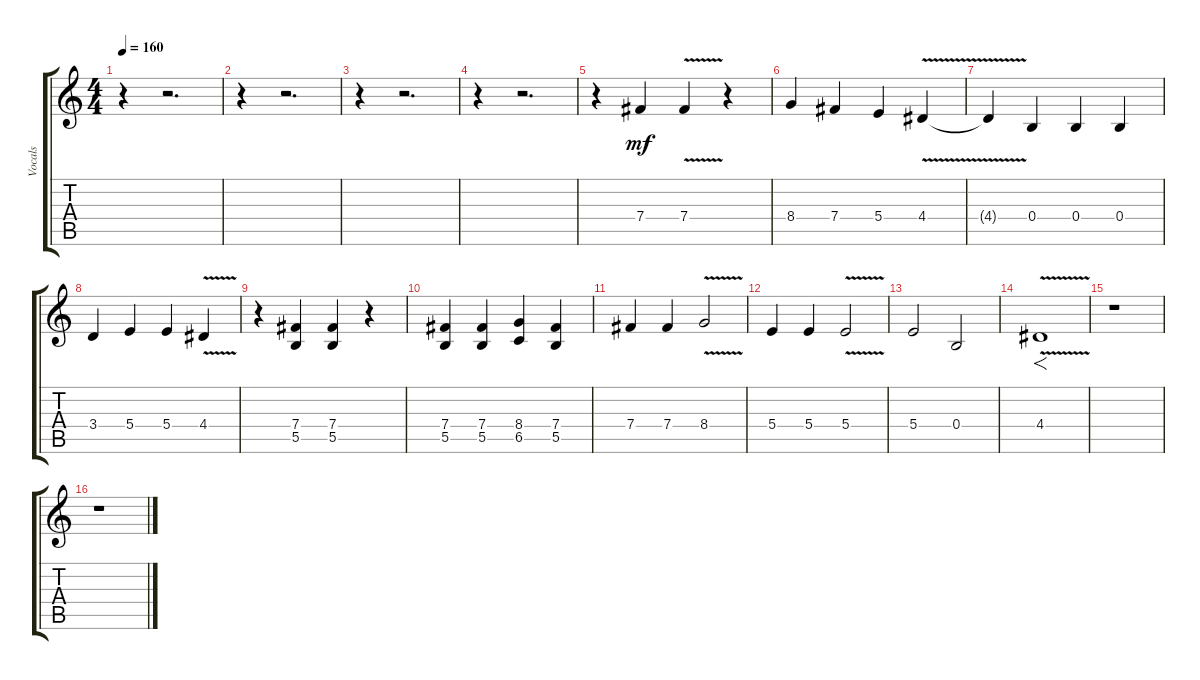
\track ("Vocals" "Vocals") {instrument overdrivenguitar}
\staff {score tabs}
\tuning (Db4 Ab3 E3 B2 Gb2 B1) {hide}
\ts (4 4)
\tempo 160
\clef g2
\ks c
r.4{dy mf} r.2{d} |
r.4 r.2{d} |
r.4 r.2{d} |
r.4 r.2{d} |
r.4 7.4.4 7.4{v}.4 r.4 |
8.4.4 7.4.4 5.4.4 4.4{v}.4 |
4.4{v t}.4 0.4.4 0.4.4 0.4.4 |
3.4.4 5.4.4 5.4.4 4.4{v}.4 |
r.4 (7.4 5.5).4 (7.4 5.5).4 r.4 |
(7.4 5.5).4 (7.4 5.5).4 (8.4 6.5).4 (7.4 5.5).4 |
7.4.4 7.4.4 8.4{v}.2 |
5.4.4 5.4.4 5.4{v}.2 |
5.4.2 0.4.2 |
4.4{v}.1{f} |
r.1 |
r.1
